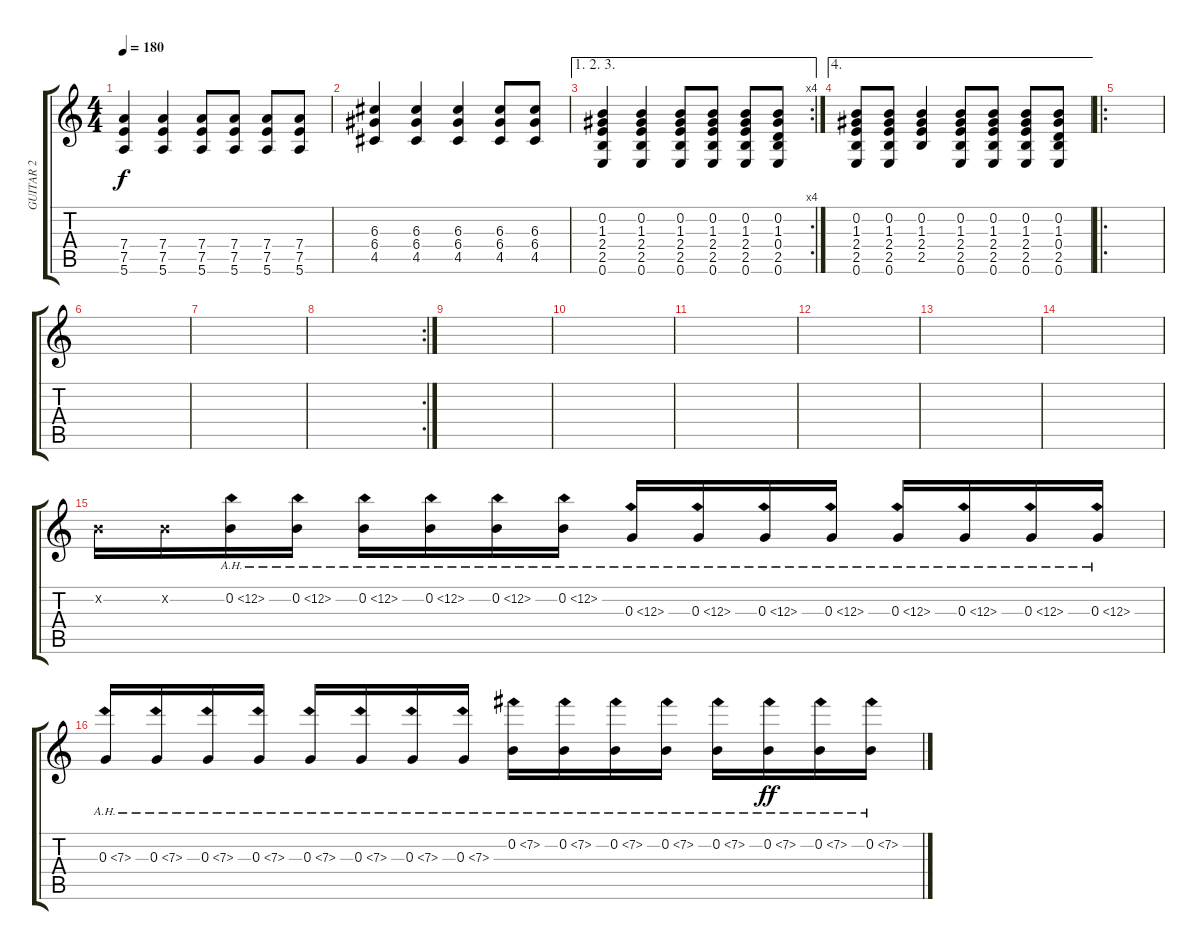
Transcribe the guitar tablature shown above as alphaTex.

\track ("GUITAR 2" "GUITAR 2") {instrument electricguitarclean}
\staff {score tabs}
\tuning (E4 B3 G3 D3 A2 E2) {hide}
\ts (4 4)
\tempo 180
\clef g2
\ks c
(7.4 7.5 5.6).4{dy f} (7.4 7.5 5.6).4 (7.4 7.5 5.6).8 (7.4 7.5 5.6).8 (7.4 7.5 5.6).8 (7.4 7.5 5.6).8 |
(6.3 6.4 4.5).4 (6.3 6.4 4.5).4 (6.3 6.4 4.5).4 (6.3 6.4 4.5).8 (6.3 6.4 4.5).8 |
\ae (1 2 3)
\rc 4
(0.2 1.3 2.4 2.5 0.6).4 (0.2 1.3 2.4 2.5 0.6).4 (0.2 1.3 2.4 2.5 0.6).8 (0.2 1.3 2.4 2.5 0.6).8 (0.2 1.3 2.4 2.5 0.6).8 (0.2 1.3 0.4 2.5 0.6).8 |
\ae 4
(0.2 1.3 2.4 2.5 0.6).8 (0.2 1.3 2.4 2.5 0.6).8 (0.2 1.3 2.4 2.5).4 (0.2 1.3 2.4 2.5 0.6).8 (0.2 1.3 2.4 2.5 0.6).8 (0.2 1.3 2.4 2.5 0.6).8 (0.2 1.3 0.4 2.5 0.6).8 |
\ro
|
|
|
\rc 2
|
|
|
|
|
|
|
0.2{x}.16{volume 12} 0.2{x}.16 0.2{ah 12}.16 0.2{ah 12}.16 0.2{ah 12}.16 0.2{ah 12}.16 0.2{ah 12}.16 0.2{ah 12}.16 0.3{ah 12}.16 0.3{ah 12}.16 0.3{ah 12}.16 0.3{ah 12}.16 0.3{ah 12}.16 0.3{ah 12}.16 0.3{ah 12}.16 0.3{ah 12}.16 |
0.3{ah 7}.16 0.3{ah 7}.16 0.3{ah 7}.16 0.3{ah 7}.16 0.3{ah 7}.16 0.3{ah 7}.16 0.3{ah 7}.16 0.3{ah 7}.16 0.2{ah 7}.16 0.2{ah 7}.16 0.2{ah 7}.16 0.2{ah 7}.16 0.2{ah 7}.16 0.2{ah 7}.16{dy ff} 0.2{ah 7}.16 0.2{ah 7}.16
